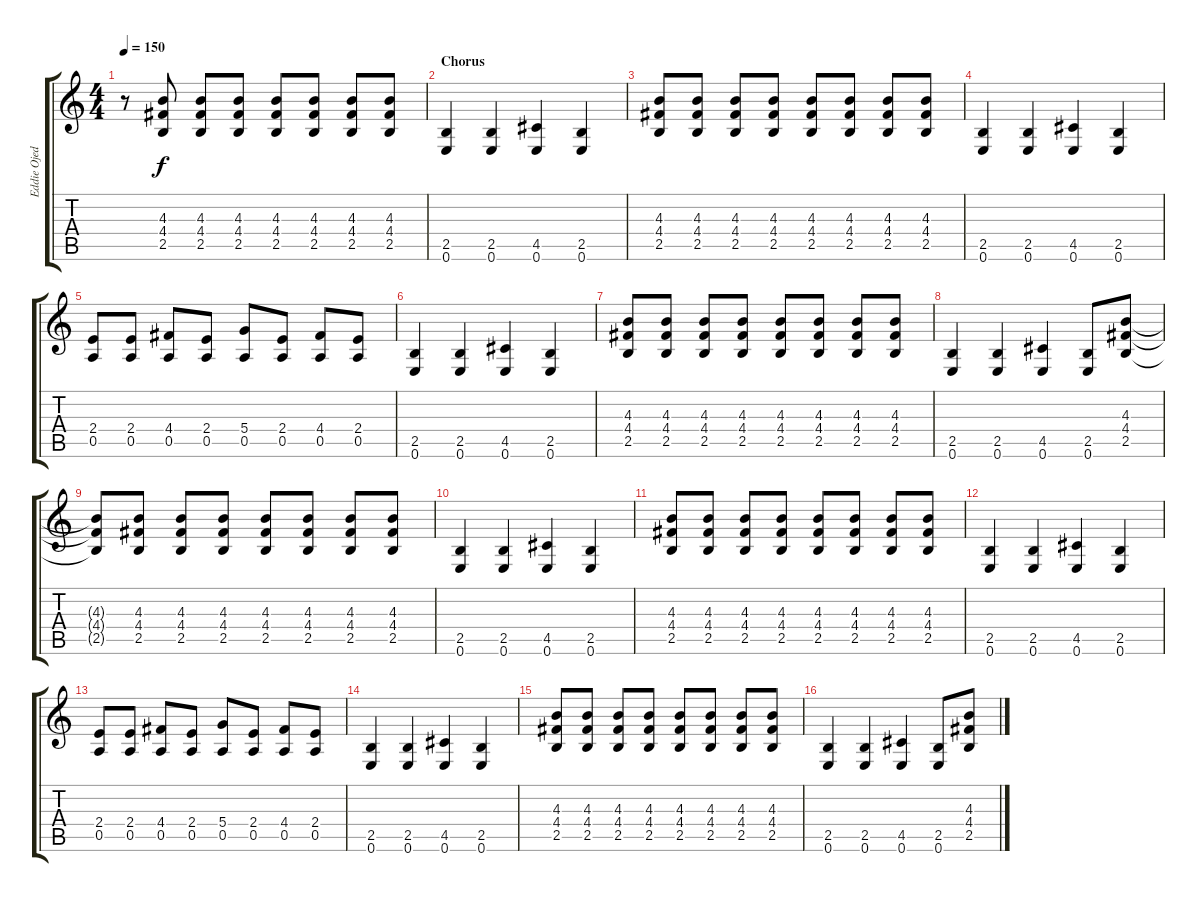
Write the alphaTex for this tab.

\track ("Eddie Ojeda - Lead/Rhythm" "Eddie Ojed") {instrument distortionguitar}
\staff {score tabs}
\tuning (E4 B3 G3 D3 A2 E2) {hide}
\ts (4 4)
\tempo 150
\clef g2
\ks c
r.8{dy f} (4.3 4.4 2.5).8 (4.3 4.4 2.5).8 (4.3 4.4 2.5).8 (4.3 4.4 2.5).8 (4.3 4.4 2.5).8 (4.3 4.4 2.5).8 (4.3 4.4 2.5).8 |
\section ("" "Chorus")
(2.5 0.6).4 (2.5 0.6).4 (4.5 0.6).4 (2.5 0.6).4 |
(4.3 4.4 2.5).8 (4.3 4.4 2.5).8 (4.3 4.4 2.5).8 (4.3 4.4 2.5).8 (4.3 4.4 2.5).8 (4.3 4.4 2.5).8 (4.3 4.4 2.5).8 (4.3 4.4 2.5).8 |
(2.5 0.6).4 (2.5 0.6).4 (4.5 0.6).4 (2.5 0.6).4 |
(2.4 0.5).8 (2.4 0.5).8 (4.4 0.5).8 (2.4 0.5).8 (5.4 0.5).8 (2.4 0.5).8 (4.4 0.5).8 (2.4 0.5).8 |
(2.5 0.6).4 (2.5 0.6).4 (4.5 0.6).4 (2.5 0.6).4 |
(4.3 4.4 2.5).8 (4.3 4.4 2.5).8 (4.3 4.4 2.5).8 (4.3 4.4 2.5).8 (4.3 4.4 2.5).8 (4.3 4.4 2.5).8 (4.3 4.4 2.5).8 (4.3 4.4 2.5).8 |
(2.5 0.6).4 (2.5 0.6).4 (4.5 0.6).4 (2.5 0.6).8 (4.3 4.4 2.5).8 |
(4.3{t} 4.4{t} 2.5{t}).8 (4.3 4.4 2.5).8 (4.3 4.4 2.5).8 (4.3 4.4 2.5).8 (4.3 4.4 2.5).8 (4.3 4.4 2.5).8 (4.3 4.4 2.5).8 (4.3 4.4 2.5).8 |
(2.5 0.6).4 (2.5 0.6).4 (4.5 0.6).4 (2.5 0.6).4 |
(4.3 4.4 2.5).8 (4.3 4.4 2.5).8 (4.3 4.4 2.5).8 (4.3 4.4 2.5).8 (4.3 4.4 2.5).8 (4.3 4.4 2.5).8 (4.3 4.4 2.5).8 (4.3 4.4 2.5).8 |
(2.5 0.6).4 (2.5 0.6).4 (4.5 0.6).4 (2.5 0.6).4 |
(2.4 0.5).8 (2.4 0.5).8 (4.4 0.5).8 (2.4 0.5).8 (5.4 0.5).8 (2.4 0.5).8 (4.4 0.5).8 (2.4 0.5).8 |
(2.5 0.6).4 (2.5 0.6).4 (4.5 0.6).4 (2.5 0.6).4 |
(4.3 4.4 2.5).8 (4.3 4.4 2.5).8 (4.3 4.4 2.5).8 (4.3 4.4 2.5).8 (4.3 4.4 2.5).8 (4.3 4.4 2.5).8 (4.3 4.4 2.5).8 (4.3 4.4 2.5).8 |
(2.5 0.6).4 (2.5 0.6).4 (4.5 0.6).4 (2.5 0.6).8 (4.3 4.4 2.5).8
